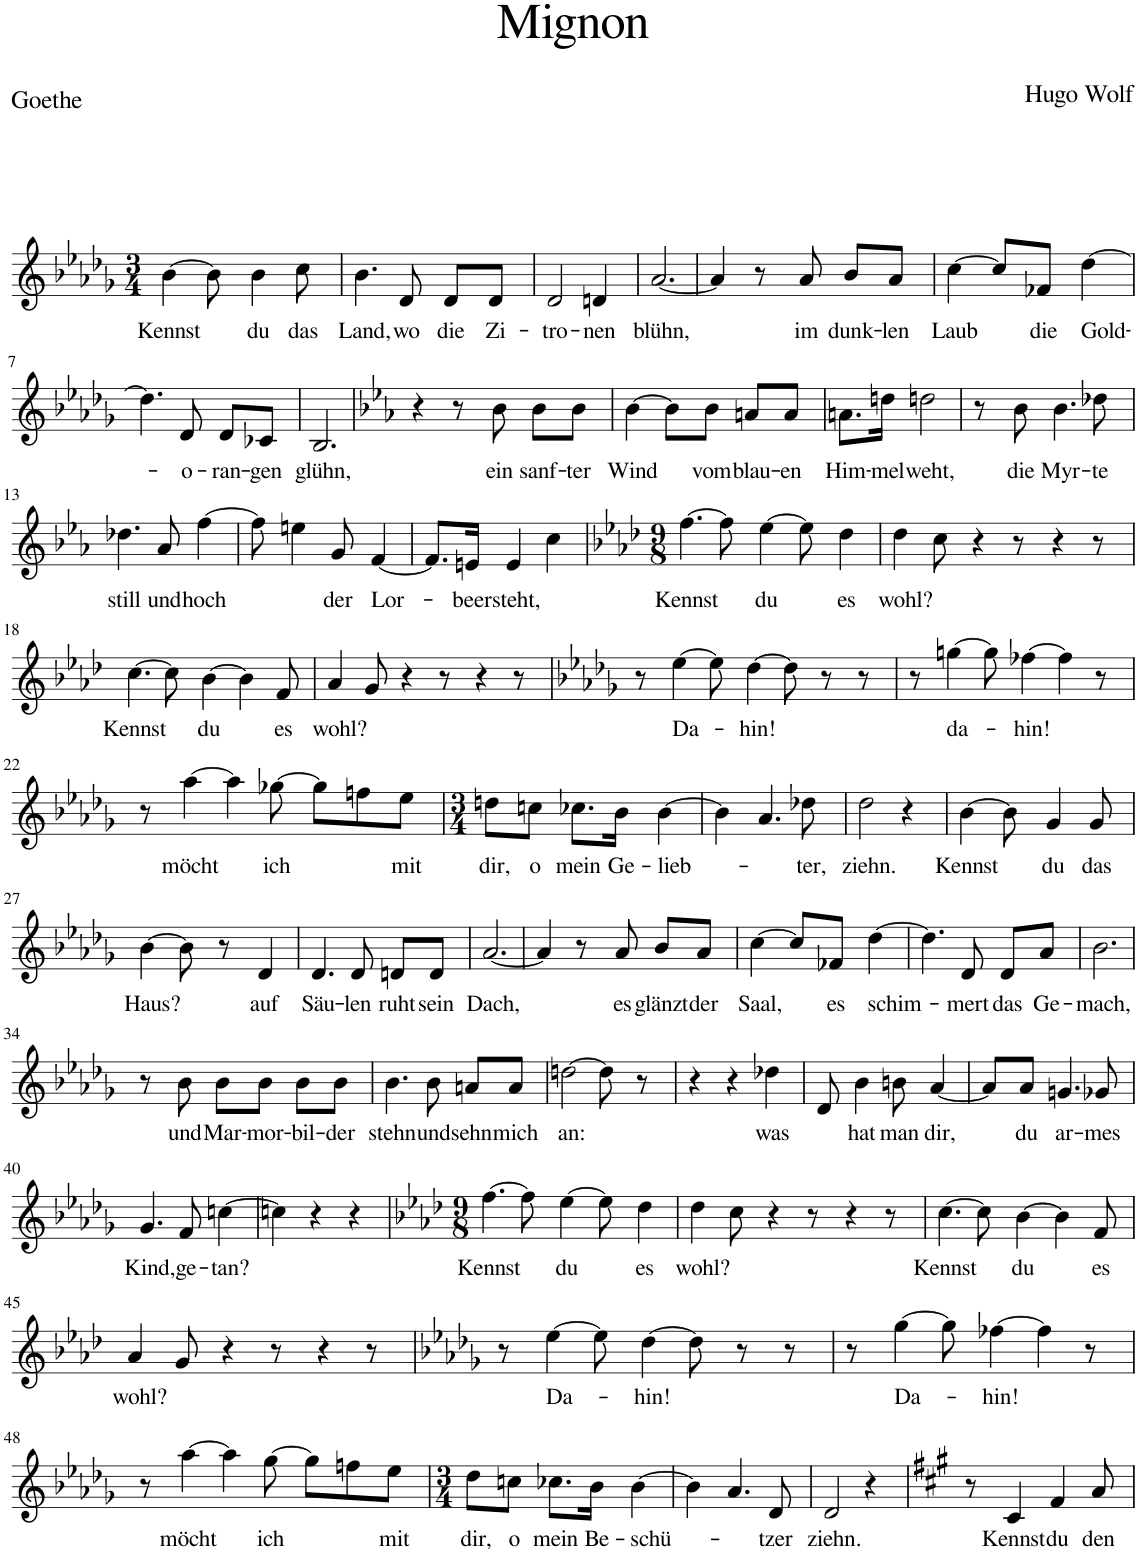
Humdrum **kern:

**kern	**text
*part1	*part1
*staff1	*staff1
*I"Piano	*
*I'Pno	*
*clefG2	*
*k[b-e-a-d-g-]	*
*M3/4	*
=1	=1
!	!LO:LY:b
[4b-\	Kennst
8b-\]	.
!	!LO:LY:b
4b-\	du
!	!LO:LY:b
8cc\	das
=2	=2
!	!LO:LY:b
4.b-\	Land,
!	!LO:LY:b
8d-/	wo
!	!LO:LY:b
8d-/L	die
!	!LO:LY:b
8d-/J	Zi-
=3	=3
!	!LO:LY:b
2d-/	-tro-
!	!LO:LY:b
4dn/	nen
=4	=4
!	!LO:LY:b
[2.a-/	blühn,
=5	=5
4a-/]	.
8r	.
!	!LO:LY:b
8a-/	im
!	!LO:LY:b
8b-/L	dunk-
!	!LO:LY:b
8a-/J	-len
=6	=6
!	!LO:LY:b
[4cc\	Laub
8cc/L]	.
!	!LO:LY:b
8f-X/J	die
!	!LO:LY:b
[4dd-\	Gold-
!!LO:LB:g=z
=7	=7
4.dd-\]	.
!	!LO:LY:b
8d-/	-o-
!	!LO:LY:b
8d-/L	-ran-
!	!LO:LY:b
8c-X/J	-gen
=8	=8
!	!LO:LY:b
2.B-/	glühn,
=9	=9
*k[b-e-a-]	*
4r	.
8r	.
!	!LO:LY:b
8b-\	ein
!	!LO:LY:b
8b-\L	sanf-
!	!LO:LY:b
8b-\J	-ter
=10	=10
!	!LO:LY:b
[4b-\	Wind
8b-\L]	.
!	!LO:LY:b
8b-\J	vom
!	!LO:LY:b
8an/L	blau-
!	!LO:LY:b
8a/J	-en
=11	=11
!	!LO:LY:b
8.an\L	Him-
!	!LO:LY:b
16ddn\Jk	-mel
!	!LO:LY:b
2ddn\	weht,
=12	=12
8r	.
!	!LO:LY:b
8b-\	die
!	!LO:LY:b
4.b-\	Myr-
!	!LO:LY:b
8dd-X\	-te
!!LO:LB:g=z
=13	=13
!	!LO:LY:b
4.dd-X\	still
!	!LO:LY:b
8a-/	und
!	!LO:LY:b
[4ff\	hoch
=14	=14
8ff\]	.
4een\	.
!	!LO:LY:b
8g/	der
!	!LO:LY:b
[4f/	Lor-
=15	=15
8.f/L]	.
!	!LO:LY:b
16en/Jk	-beer
!	!LO:LY:b
4e/	steht,
4cc\	.
=16	=16
*k[b-e-a-d-]	*
*M9/8	*
!	!LO:LY:b
[4.ff\	Kennst
8ff\]	.
!	!LO:LY:b
[4ee-\	du
8ee-\]	.
!	!LO:LY:b
4dd-\	es
=17	=17
!	!LO:LY:b
4dd-\	wohl?
8cc\	.
4r	.
8r	.
4r	.
8r	.
!!LO:LB:g=z
=18	=18
!	!LO:LY:b
[4.cc\	Kennst
8cc\]	.
!	!LO:LY:b
[4b-\	du
4b-\]	.
!	!LO:LY:b
8f/	es
=19	=19
!	!LO:LY:b
4a-/	wohl?
8g/	.
4r	.
8r	.
4r	.
8r	.
=20	=20
*k[b-e-a-d-g-]	*
8r	.
!	!LO:LY:b
[4ee-\	Da-
8ee-\]	.
!	!LO:LY:b
[4dd-\	-hin!
8dd-\]	.
8r	.
8r	.
=21	=21
8r	.
!	!LO:LY:b
[4ggn\	da-
8gg\]	.
!	!LO:LY:b
[4ff-X\	-hin!
4ff-\]	.
8r	.
!!LO:LB:g=z
=22	=22
8r	.
!	!LO:LY:b
[4aa-\	möcht
4aa-\]	.
!	!LO:LY:b
[8gg-X\	ich
8gg-\L]	.
8ffn\	.
!	!LO:LY:b
8ee-\J	mit
=23	=23
*M3/4	*
!	!LO:LY:b
8ddn\L	dir,
!	!LO:LY:b
8ccn\J	o
!	!LO:LY:b
8.cc-X\L	mein
!	!LO:LY:b
16b-\Jk	Ge-
!	!LO:LY:b
[4b-\	-lieb-
=24	=24
4b-\]	.
4.a-/	.
!	!LO:LY:b
8dd-X\	-ter,
=25	=25
!	!LO:LY:b
2dd-\	ziehn.
4r	.
=26	=26
!	!LO:LY:b
[4b-\	Kennst
8b-\]	.
!	!LO:LY:b
4g-/	du
!	!LO:LY:b
8g-/	das
!!LO:LB:g=z
=27	=27
!	!LO:LY:b
[4b-\	Haus?
8b-\]	.
8r	.
!	!LO:LY:b
4d-/	auf
=28	=28
!	!LO:LY:b
4.d-/	Säu-
!	!LO:LY:b
8d-/	-len
!	!LO:LY:b
8dn/L	ruht
!	!LO:LY:b
8d/J	sein
=29	=29
!	!LO:LY:b
[2.a-/	Dach,
=30	=30
4a-/]	.
8r	.
!	!LO:LY:b
8a-/	es
!	!LO:LY:b
8b-/L	glänzt
!	!LO:LY:b
8a-/J	der
=31	=31
!	!LO:LY:b
[4cc\	Saal,
8cc/L]	.
!	!LO:LY:b
8f-X/J	es
!	!LO:LY:b
[4dd-\	schim-
=32	=32
4.dd-\]	.
!	!LO:LY:b
8d-/	mert
!	!LO:LY:b
8d-/L	das
!	!LO:LY:b
8a-/J	Ge-
=33	=33
!	!LO:LY:b
2.b-\	-mach,
!!LO:LB:g=z
=34	=34
8r	.
!	!LO:LY:b
8b-\	und
!	!LO:LY:b
8b-\L	Mar-
!	!LO:LY:b
8b-\J	-mor-
!	!LO:LY:b
8b-\L	-bil-
!	!LO:LY:b
8b-\J	-der
=35	=35
!	!LO:LY:b
4.b-\	stehn
!	!LO:LY:b
8b-\	und
!	!LO:LY:b
8an/L	sehn
!	!LO:LY:b
8a/J	mich
=36	=36
!	!LO:LY:b
[2ddn\	an:
8dd\]	.
8r	.
=37	=37
4r	.
4r	.
!	!LO:LY:b
4dd-X\	was
=38	=38
8d-/	.
!	!LO:LY:b
4b-\	hat
!	!LO:LY:b
8bn\	man
!	!LO:LY:b
[4a-/	dir,
=39	=39
8a-/L]	.
!	!LO:LY:b
8a-/J	du
!	!LO:LY:b
4.gn/	ar-
!	!LO:LY:b
8g-X/	-mes
!!LO:LB:g=z
=40	=40
!	!LO:LY:b
4.g-/	Kind,
!	!LO:LY:b
8f/	ge-
!	!LO:LY:b
[4ccn\	-tan?
=41	=41
4ccn\]	.
4r	.
4r	.
=42	=42
*k[b-e-a-d-]	*
*M9/8	*
!	!LO:LY:b
[4.ff\	Kennst
8ff\]	.
!	!LO:LY:b
[4ee-\	du
8ee-\]	.
!	!LO:LY:b
4dd-\	es
=43	=43
!	!LO:LY:b
4dd-\	wohl?
8cc\	.
4r	.
8r	.
4r	.
8r	.
=44	=44
!	!LO:LY:b
[4.cc\	Kennst
8cc\]	.
!	!LO:LY:b
[4b-\	du
4b-\]	.
!	!LO:LY:b
8f/	es
!!LO:LB:g=z
=45	=45
!	!LO:LY:b
4a-/	wohl?
8g/	.
4r	.
8r	.
4r	.
8r	.
=46	=46
*k[b-e-a-d-g-]	*
8r	.
!	!LO:LY:b
[4ee-\	Da-
8ee-\]	.
!	!LO:LY:b
[4dd-\	-hin!
8dd-\]	.
8r	.
8r	.
=47	=47
8r	.
!	!LO:LY:b
[4gg-\	Da-
8gg-\]	.
!	!LO:LY:b
[4ff-X\	-hin!
4ff-\]	.
8r	.
!!LO:LB:g=z
=48	=48
8r	.
!	!LO:LY:b
[4aa-\	möcht
4aa-\]	.
!	!LO:LY:b
[8gg-\	ich
8gg-\L]	.
8ffn\	.
!	!LO:LY:b
8ee-\J	mit
=49	=49
*M3/4	*
!	!LO:LY:b
8dd-\L	dir,
!	!LO:LY:b
8ccn\J	o
!	!LO:LY:b
8.cc-X\L	mein
!	!LO:LY:b
16b-\Jk	Be-
!	!LO:LY:b
[4b-\	-schü-
=50	=50
4b-\]	.
4.a-/	.
!	!LO:LY:b
8d-/	-tzer
=51	=51
!	!LO:LY:b
2d-/	ziehn.
4r	.
=52	=52
*k[f#c#g#]	*
8r	.
!	!LO:LY:b
4c#/	Kennst
!	!LO:LY:b
4f#/	du
!	!LO:LY:b
8a/	den
=	=
*-	*-
